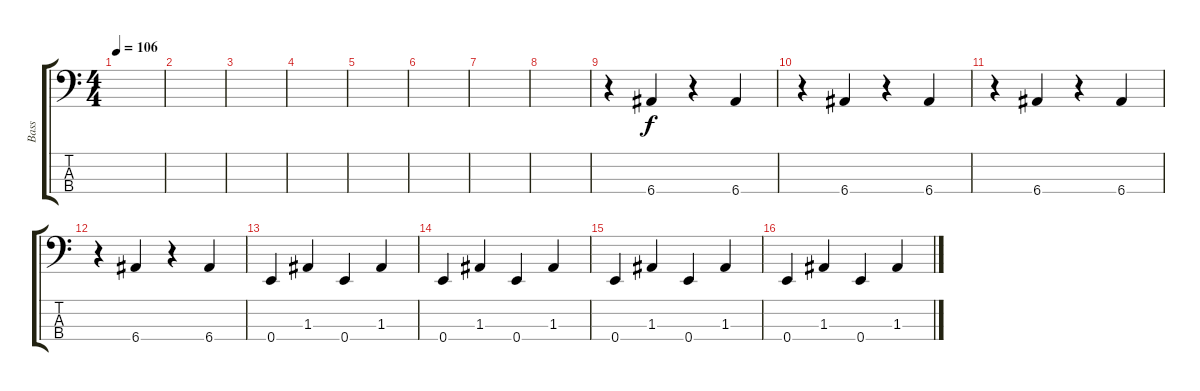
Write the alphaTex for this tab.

\track ("Bass" "Bass") {instrument electricbassfinger}
\staff {score tabs}
\tuning (G2 D2 A1 E1) {hide}
\ts (4 4)
\tempo 106
\clef f4
\ks c
|
|
|
|
|
|
|
|
r.4 6.4.4 r.4 6.4.4 |
r.4 6.4.4 r.4 6.4.4 |
r.4 6.4.4 r.4 6.4.4 |
r.4 6.4.4 r.4 6.4.4 |
0.4.4 1.3.4 0.4.4 1.3.4 |
0.4.4 1.3.4 0.4.4 1.3.4 |
0.4.4 1.3.4 0.4.4 1.3.4 |
0.4.4 1.3.4 0.4.4 1.3.4
